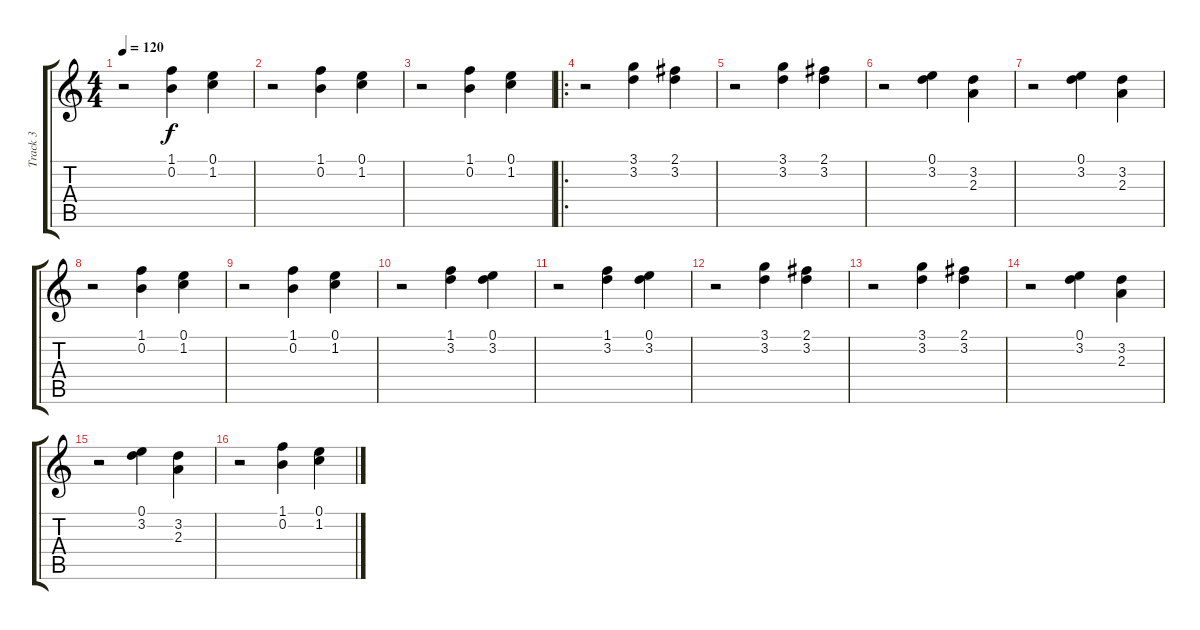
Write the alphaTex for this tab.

\track ("Track 3" "Track 3") {instrument acousticguitarnylon}
\staff {score tabs}
\tuning (E4 B3 G3 D3 A2 E2) {hide}
\ts (4 4)
\tempo 120
\clef g2
\ks c
r.2{dy f} (1.1 0.2).4 (0.1 1.2).4 |
r.2 (1.1 0.2).4 (0.1 1.2).4 |
r.2 (1.1 0.2).4 (0.1 1.2).4 |
\ro
r.2 (3.1 3.2).4 (2.1 3.2).4 |
r.2 (3.1 3.2).4 (2.1 3.2).4 |
r.2 (0.1 3.2).4 (3.2 2.3).4 |
r.2 (0.1 3.2).4 (3.2 2.3).4 |
r.2 (1.1 0.2).4 (0.1 1.2).4 |
r.2 (1.1 0.2).4 (0.1 1.2).4 |
r.2 (1.1 3.2).4 (0.1 3.2).4 |
r.2 (1.1 3.2).4 (0.1 3.2).4 |
r.2 (3.1 3.2).4 (2.1 3.2).4 |
r.2 (3.1 3.2).4 (2.1 3.2).4 |
r.2 (0.1 3.2).4 (3.2 2.3).4 |
r.2 (0.1 3.2).4 (3.2 2.3).4 |
r.2 (1.1 0.2).4 (0.1 1.2).4
